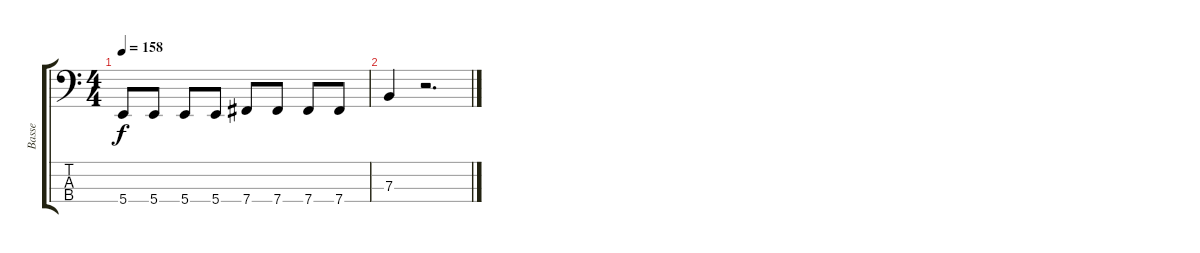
\track ("Basse" "Basse") {instrument electricbassfinger}
\staff {score tabs}
\tuning (D2 A1 E1 B0) {hide}
\ts (4 4)
\tempo 158
\clef f4
\ks c
5.4.8{dy f} 5.4.8 5.4.8 5.4.8 7.4.8 7.4.8 7.4.8 7.4.8 |
7.3.4 r.2{d}
